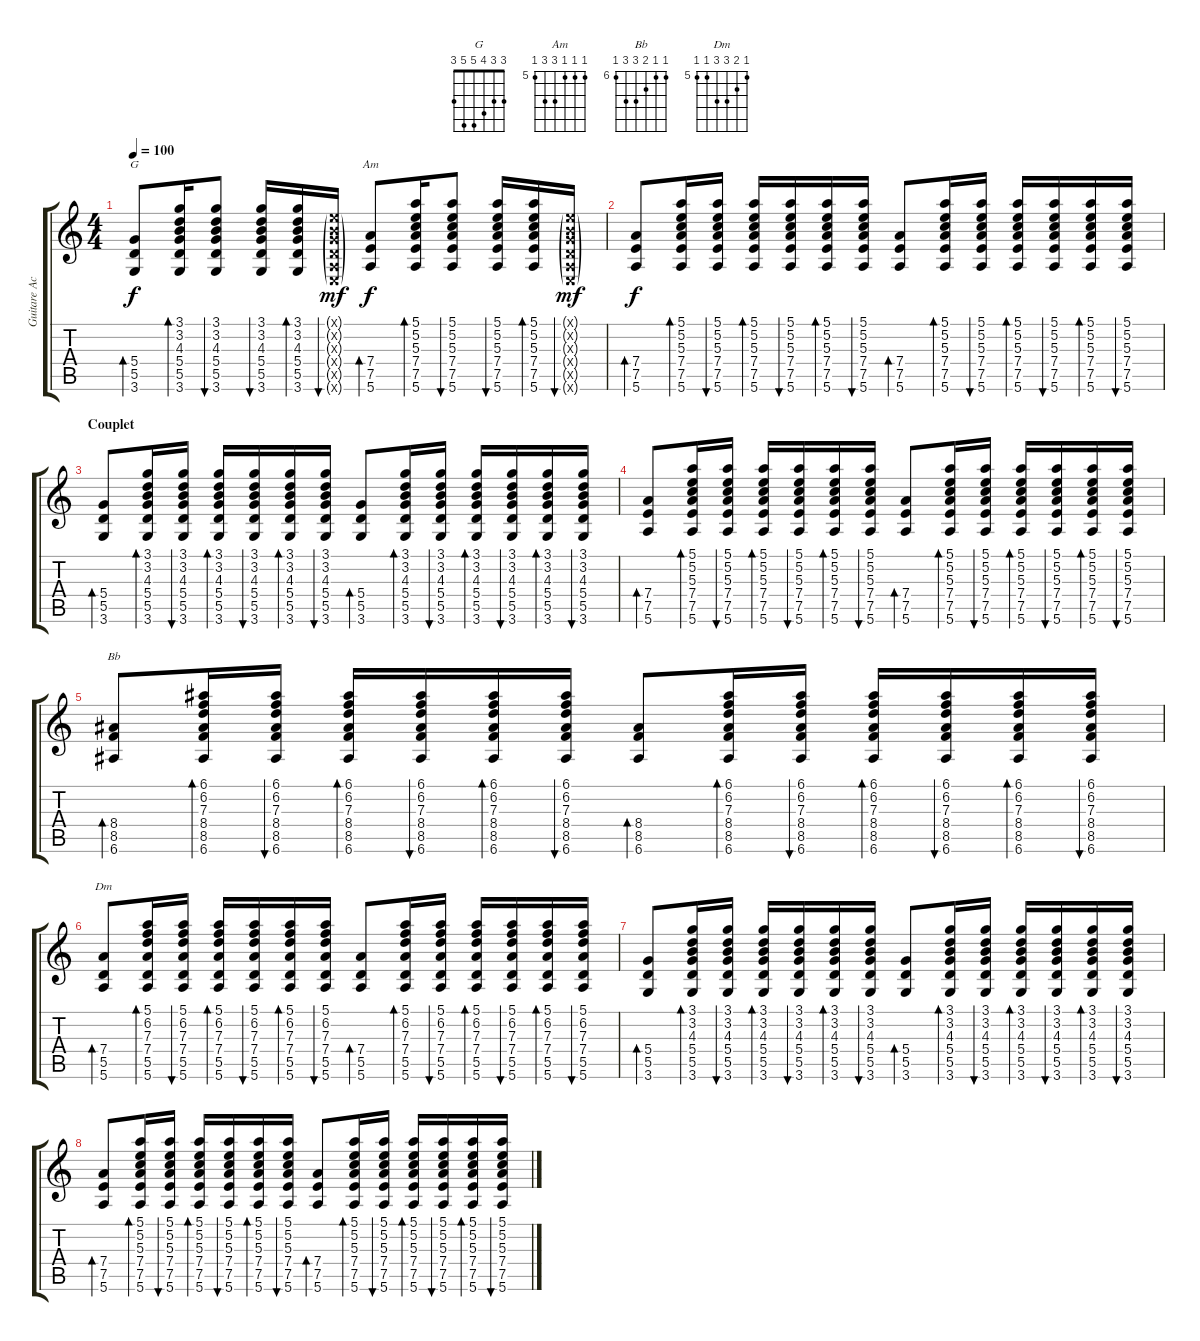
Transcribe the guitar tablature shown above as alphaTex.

\track ("Guitare Acoustique" "Guitare Ac") {instrument acousticguitarsteel}
\staff {score tabs}
\tuning (E4 B3 G3 D3 A2 E2) {hide}
\chord ("G" 3 3 4 5 5 3)
\chord ("Am" 5 5 5 7 7 5) {firstfret 5}
\chord ("Bb" 6 6 7 8 8 6) {firstfret 6}
\chord ("Dm" 5 6 7 7 5 5) {firstfret 5}
\ts (4 4)
\tempo 100
\clef g2
\ks c
(5.4 5.5 3.6).8{bd 30 ch "G" dy f} (3.1 3.2 4.3 5.4 5.5 3.6).16{bd 30} (3.1 3.2 4.3 5.4 5.5 3.6).8{bu 30} (3.1 3.2 4.3 5.4 5.5 3.6).16{bu 30} (3.1 3.2 4.3 5.4 5.5 3.6).16{bd 30} (0.1{g x} 0.2{g x} 0.3{g x} 0.4{g x} 0.5{g x} 0.6{g x}).16{bu 30 dy mf} (7.4 7.5 5.6).8{bd 30 ch "Am" dy f} (5.1 5.2 5.3 7.4 7.5 5.6).16{bd 30} (5.1 5.2 5.3 7.4 7.5 5.6).8{bu 30} (5.1 5.2 5.3 7.4 7.5 5.6).16{bu 30} (5.1 5.2 5.3 7.4 7.5 5.6).16{bd 30} (0.1{g x} 0.2{g x} 0.3{g x} 0.4{g x} 0.5{g x} 0.6{g x}).16{bu 30 dy mf} |
(7.4 7.5 5.6).8{bd 30 dy f} (5.1 5.2 5.3 7.4 7.5 5.6).16{bd 30} (5.1 5.2 5.3 7.4 7.5 5.6).16{bu 30} (5.1 5.2 5.3 7.4 7.5 5.6).16{bd 30} (5.1 5.2 5.3 7.4 7.5 5.6).16{bu 30} (5.1 5.2 5.3 7.4 7.5 5.6).16{bd 30} (5.1 5.2 5.3 7.4 7.5 5.6).16{bu 30} (7.4 7.5 5.6).8{bd 30} (5.1 5.2 5.3 7.4 7.5 5.6).16{bd 30} (5.1 5.2 5.3 7.4 7.5 5.6).16{bu 30} (5.1 5.2 5.3 7.4 7.5 5.6).16{bd 30} (5.1 5.2 5.3 7.4 7.5 5.6).16{bu 30} (5.1 5.2 5.3 7.4 7.5 5.6).16{bd 30} (5.1 5.2 5.3 7.4 7.5 5.6).16{bu 30} |
\section ("" "Couplet")
(5.4 5.5 3.6).8{bd 30} (3.1 3.2 4.3 5.4 5.5 3.6).16{bd 30} (3.1 3.2 4.3 5.4 5.5 3.6).16{bu 30} (3.1 3.2 4.3 5.4 5.5 3.6).16{bd 30} (3.1 3.2 4.3 5.4 5.5 3.6).16{bu 30} (3.1 3.2 4.3 5.4 5.5 3.6).16{bd 30} (3.1 3.2 4.3 5.4 5.5 3.6).16{bu 30} (5.4 5.5 3.6).8{bd 30} (3.1 3.2 4.3 5.4 5.5 3.6).16{bd 30} (3.1 3.2 4.3 5.4 5.5 3.6).16{bu 30} (3.1 3.2 4.3 5.4 5.5 3.6).16{bd 30} (3.1 3.2 4.3 5.4 5.5 3.6).16{bu 30} (3.1 3.2 4.3 5.4 5.5 3.6).16{bd 30} (3.1 3.2 4.3 5.4 5.5 3.6).16{bu 30} |
(7.4 7.5 5.6).8{bd 30} (5.1 5.2 5.3 7.4 7.5 5.6).16{bd 30} (5.1 5.2 5.3 7.4 7.5 5.6).16{bu 30} (5.1 5.2 5.3 7.4 7.5 5.6).16{bd 30} (5.1 5.2 5.3 7.4 7.5 5.6).16{bu 30} (5.1 5.2 5.3 7.4 7.5 5.6).16{bd 30} (5.1 5.2 5.3 7.4 7.5 5.6).16{bu 30} (7.4 7.5 5.6).8{bd 30} (5.1 5.2 5.3 7.4 7.5 5.6).16{bd 30} (5.1 5.2 5.3 7.4 7.5 5.6).16{bu 30} (5.1 5.2 5.3 7.4 7.5 5.6).16{bd 30} (5.1 5.2 5.3 7.4 7.5 5.6).16{bu 30} (5.1 5.2 5.3 7.4 7.5 5.6).16{bd 30} (5.1 5.2 5.3 7.4 7.5 5.6).16{bu 30} |
(8.4 8.5 6.6).8{bd 30 ch "Bb"} (6.1 6.2 7.3 8.4 8.5 6.6).16{bd 30} (6.1 6.2 7.3 8.4 8.5 6.6).16{bu 30} (6.1 6.2 7.3 8.4 8.5 6.6).16{bd 30} (6.1 6.2 7.3 8.4 8.5 6.6).16{bu 30} (6.1 6.2 7.3 8.4 8.5 6.6).16{bd 30} (6.1 6.2 7.3 8.4 8.5 6.6).16{bu 30} (8.4 8.5 6.6).8{bd 30} (6.1 6.2 7.3 8.4 8.5 6.6).16{bd 30} (6.1 6.2 7.3 8.4 8.5 6.6).16{bu 30} (6.1 6.2 7.3 8.4 8.5 6.6).16{bd 30} (6.1 6.2 7.3 8.4 8.5 6.6).16{bu 30} (6.1 6.2 7.3 8.4 8.5 6.6).16{bd 30} (6.1 6.2 7.3 8.4 8.5 6.6).16{bu 30} |
(7.4 5.5 5.6).8{bd 30 ch "Dm"} (5.1 6.2 7.3 7.4 5.5 5.6).16{bd 30} (5.1 6.2 7.3 7.4 5.5 5.6).16{bu 30} (5.1 6.2 7.3 7.4 5.5 5.6).16{bd 30} (5.1 6.2 7.3 7.4 5.5 5.6).16{bu 30} (5.1 6.2 7.3 7.4 5.5 5.6).16{bd 30} (5.1 6.2 7.3 7.4 5.5 5.6).16{bu 30} (7.4 5.5 5.6).8{bd 30} (5.1 6.2 7.3 7.4 5.5 5.6).16{bd 30} (5.1 6.2 7.3 7.4 5.5 5.6).16{bu 30} (5.1 6.2 7.3 7.4 5.5 5.6).16{bd 30} (5.1 6.2 7.3 7.4 5.5 5.6).16{bu 30} (5.1 6.2 7.3 7.4 5.5 5.6).16{bd 30} (5.1 6.2 7.3 7.4 5.5 5.6).16{bu 30} |
(5.4 5.5 3.6).8{bd 30} (3.1 3.2 4.3 5.4 5.5 3.6).16{bd 30} (3.1 3.2 4.3 5.4 5.5 3.6).16{bu 30} (3.1 3.2 4.3 5.4 5.5 3.6).16{bd 30} (3.1 3.2 4.3 5.4 5.5 3.6).16{bu 30} (3.1 3.2 4.3 5.4 5.5 3.6).16{bd 30} (3.1 3.2 4.3 5.4 5.5 3.6).16{bu 30} (5.4 5.5 3.6).8{bd 30} (3.1 3.2 4.3 5.4 5.5 3.6).16{bd 30} (3.1 3.2 4.3 5.4 5.5 3.6).16{bu 30} (3.1 3.2 4.3 5.4 5.5 3.6).16{bd 30} (3.1 3.2 4.3 5.4 5.5 3.6).16{bu 30} (3.1 3.2 4.3 5.4 5.5 3.6).16{bd 30} (3.1 3.2 4.3 5.4 5.5 3.6).16{bu 30} |
(7.4 7.5 5.6).8{bd 30} (5.1 5.2 5.3 7.4 7.5 5.6).16{bd 30} (5.1 5.2 5.3 7.4 7.5 5.6).16{bu 30} (5.1 5.2 5.3 7.4 7.5 5.6).16{bd 30} (5.1 5.2 5.3 7.4 7.5 5.6).16{bu 30} (5.1 5.2 5.3 7.4 7.5 5.6).16{bd 30} (5.1 5.2 5.3 7.4 7.5 5.6).16{bu 30} (7.4 7.5 5.6).8{bd 30} (5.1 5.2 5.3 7.4 7.5 5.6).16{bd 30} (5.1 5.2 5.3 7.4 7.5 5.6).16{bu 30} (5.1 5.2 5.3 7.4 7.5 5.6).16{bd 30} (5.1 5.2 5.3 7.4 7.5 5.6).16{bu 30} (5.1 5.2 5.3 7.4 7.5 5.6).16{bd 30} (5.1 5.2 5.3 7.4 7.5 5.6).16{bu 30}
